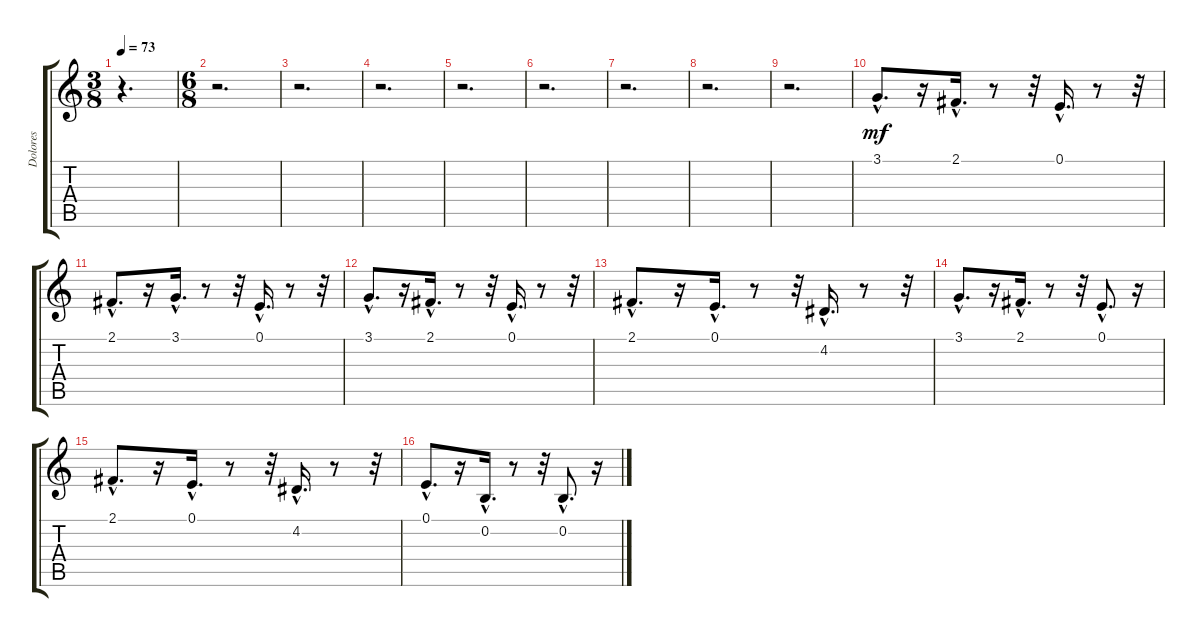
\track ("Dolores" "Dolores") {instrument panflute}
\staff {score tabs}
\tuning (E4 B3 G3 D3 A2 E2) {hide}
\ts (3 8)
\tempo 73
\clef g2
\ks c
r.4{d dy mf instrument panflute} |
\ts (6 8)
r.2{d} |
r.2{d} |
r.2{d} |
r.2{d} |
r.2{d} |
r.2{d} |
r.2{d} |
r.2{d} |
3.1{hac}.8{d} r.16 2.1{hac}.16{d} r.8 r.32 0.1{hac}.16{d} r.8 r.32 |
2.1{hac}.8{d} r.16 3.1{hac}.16{d} r.8 r.32 0.1{hac}.16{d} r.8 r.32 |
3.1{hac}.8{d} r.16 2.1{hac}.16{d} r.8 r.32 0.1{hac}.16{d} r.8 r.32 |
2.1{hac}.8{d} r.16 0.1{hac}.16{d} r.8 r.32 4.2{hac}.16{d} r.8 r.32 |
3.1{hac}.8{d} r.16 2.1{hac}.16{d} r.8 r.32 0.1{hac}.8{d} r.16 |
2.1{hac}.8{d} r.16 0.1{hac}.16{d} r.8 r.32 4.2{hac}.16{d} r.8 r.32 |
0.1{hac}.8{d} r.16 0.2{hac}.16{d} r.8 r.32 0.2{hac}.8{d} r.16
